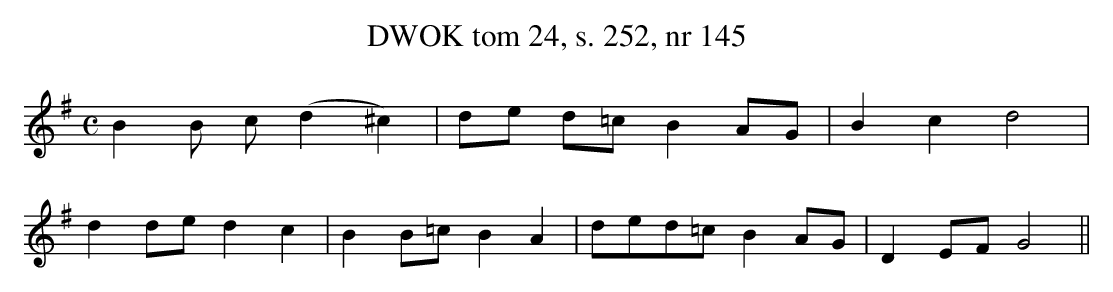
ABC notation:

X:1
T: DWOK tom 24, s. 252, nr 145
L: 1/16
M: C
K: G
B4 B2 c2 (d4^c4) | d2e2 d2=c2 B4 A2G2 | B4 c4 d8 |
d4 d2e2 d4 c4 | B4 B2=c2 B4 A4 | d2e2d2=c2 B4 A2G2| D4 E2F2 G8 ||
